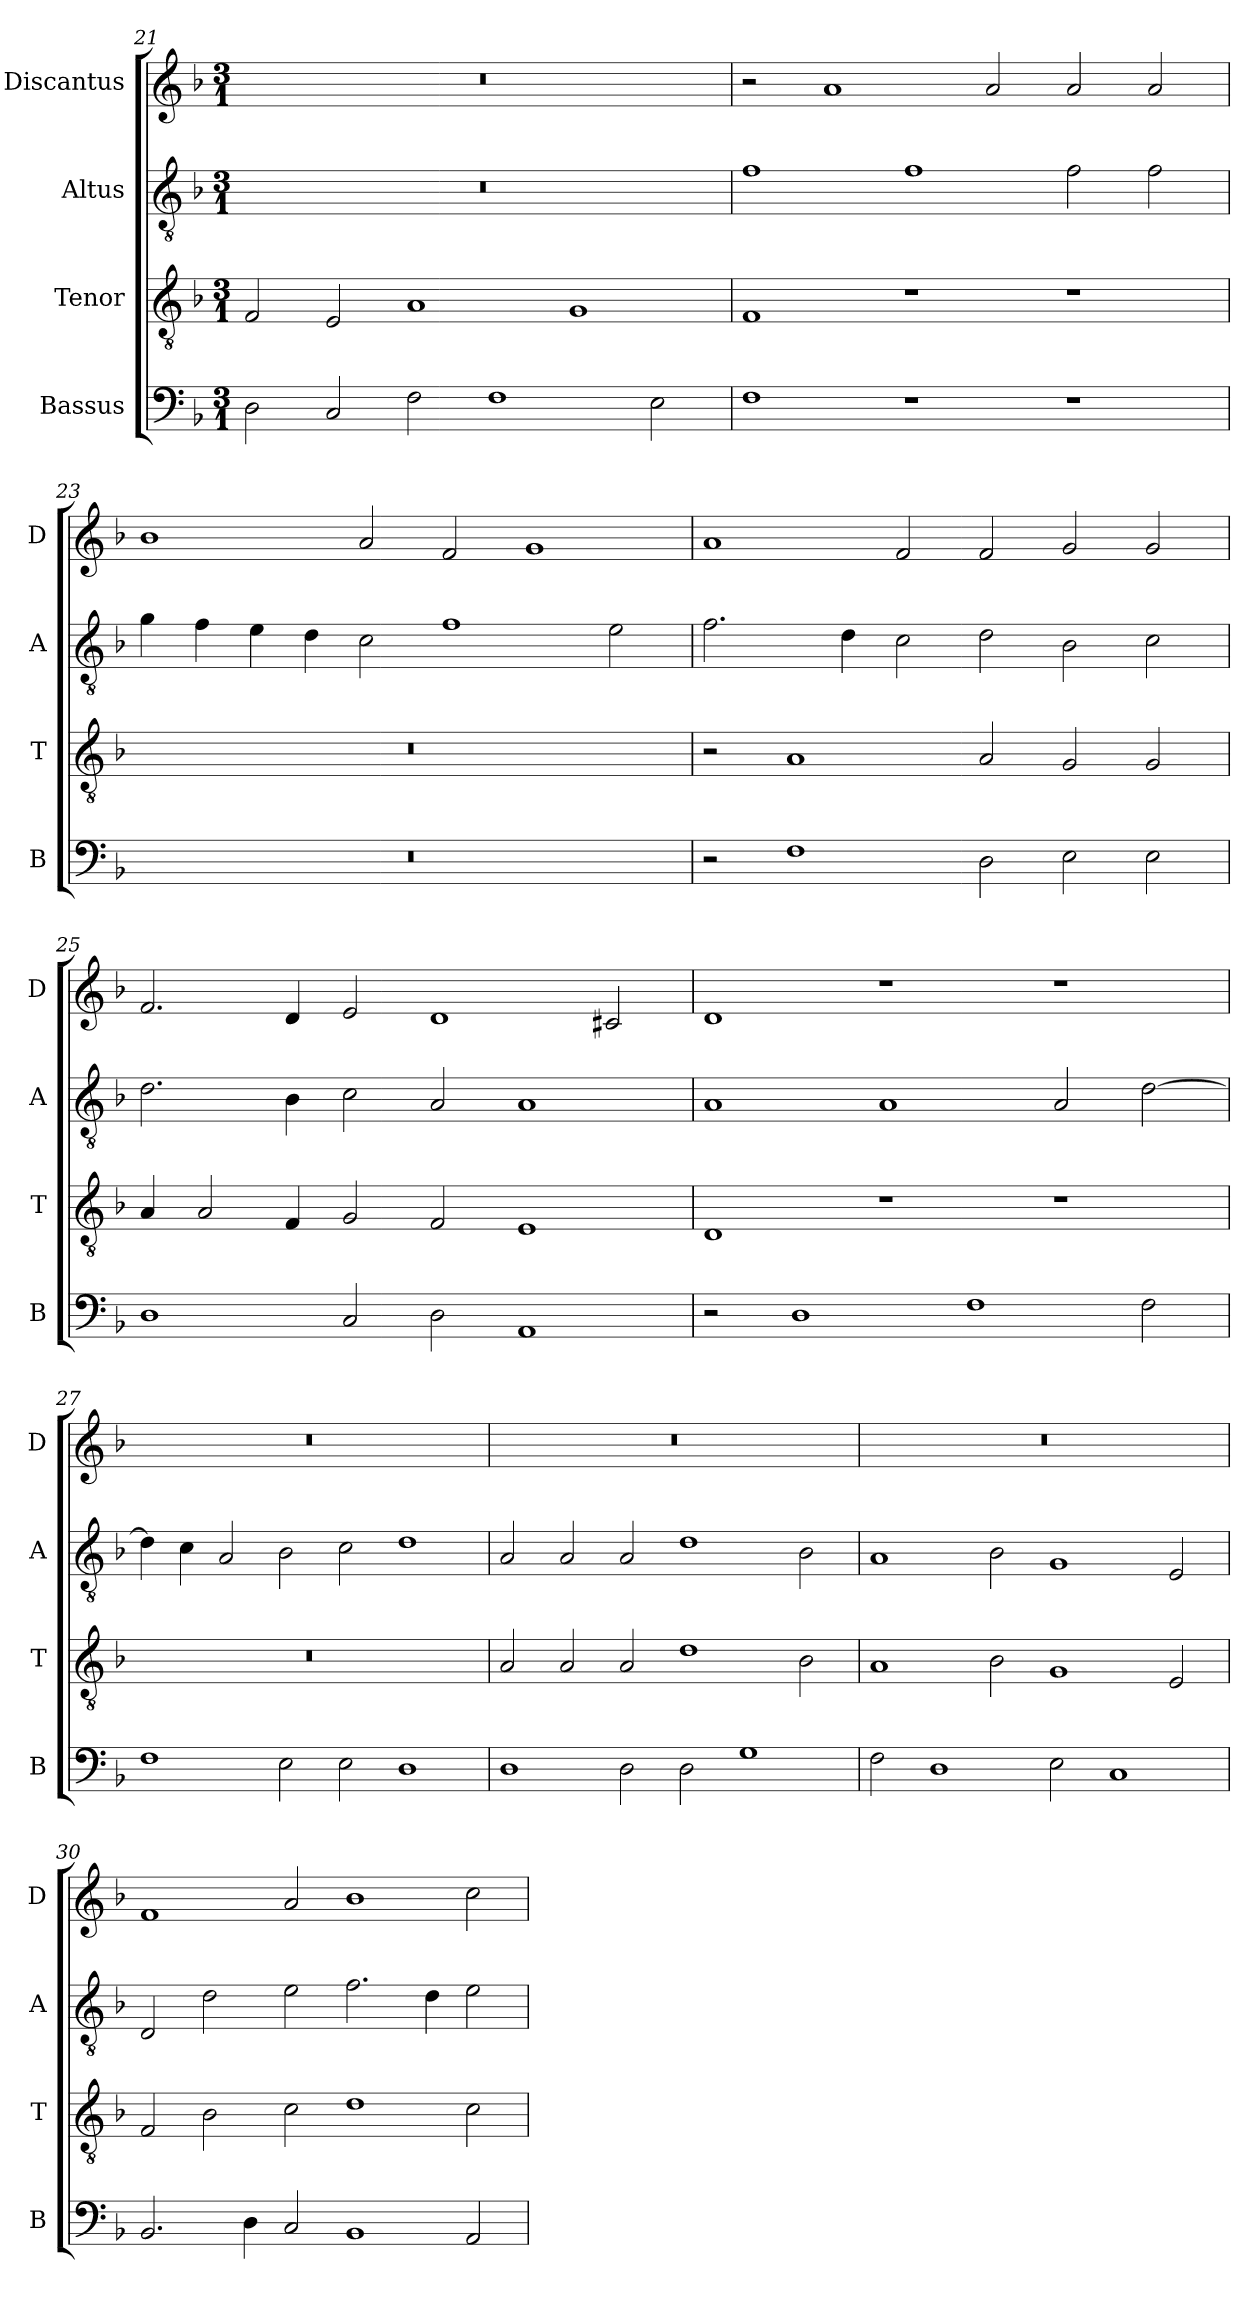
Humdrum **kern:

**kern	**kern	**kern	**kern
*part4	*part3	*part2	*part1
*staff4	*staff3	*staff2	*staff1
*I"Bassus	*I"Tenor	*I"Altus	*I"Discantus
*I'B	*I'T	*I'A	*I'D
*clefF4	*clefGv2	*clefGv2	*clefG2
*k[b-]	*k[b-]	*k[b-]	*k[b-]
*M3/1	*M3/1	*M3/1	*M3/1
=21	=21	=21	=21
2D\	2F/	0.r	0.r
2C/	2E/	.	.
2F\	1A	.	.
1F	.	.	.
.	1G	.	.
2E\	.	.	.
=22	=22	=22	=22
1F	1F	1f	2r
.	.	.	1a
1r	1r	1f	.
.	.	.	2a/
1r	1r	2f\	2a/
.	.	2f\	2a/
=23	=23	=23	=23
0.r	0.r	4g\	1b-
.	.	4f\	.
.	.	4e\	.
.	.	4d\	.
.	.	2c\	2a/
.	.	1f	2f/
.	.	.	1g
.	.	2e\	.
=24	=24	=24	=24
2r	2r	2.f\	1a
1F	1A	.	.
.	.	4d\	.
.	.	2c\	2f/
2D\	2A/	2d\	2f/
2E\	2G/	2B-\	2g/
2E\	2G/	2c\	2g/
=25	=25	=25	=25
1D	4A/	2.d\	2.f/
.	2A/	.	.
.	4F/	4B-\	4d/
2C/	2G/	2c\	2e/
2D\	2F/	2A/	1d
1AA	1E	1A	.
.	.	.	2c#X/
=26	=26	=26	=26
2r	1D	1A	1d
1D	.	.	.
.	1r	1A	1r
1F	.	.	.
.	1r	2A/	1r
2F\	.	[2d\	.
=27	=27	=27	=27
1F	0.r	4d\]	0.r
.	.	4c\	.
.	.	2A/	.
2E\	.	2B-\	.
2E\	.	2c\	.
1D	.	1d	.
=28	=28	=28	=28
1D	2A/	2A/	0.r
.	2A/	2A/	.
2D\	2A/	2A/	.
2D\	1d	1d	.
1G	.	.	.
.	2B-\	2B-\	.
=29	=29	=29	=29
2F\	1A	1A	0.r
1D	.	.	.
.	2B-\	2B-\	.
2E\	1G	1G	.
1C	.	.	.
.	2E/	2E/	.
=30	=30	=30	=30
2.BB-/	2F/	2D/	1f
.	2B-\	2d\	.
4D\	.	.	.
2C/	2c\	2e\	2a/
1BB-	1d	2.f\	1b-
.	.	4d\	.
2AA/	2c\	2e\	2cc\
=	=	=	=
*-	*-	*-	*-
